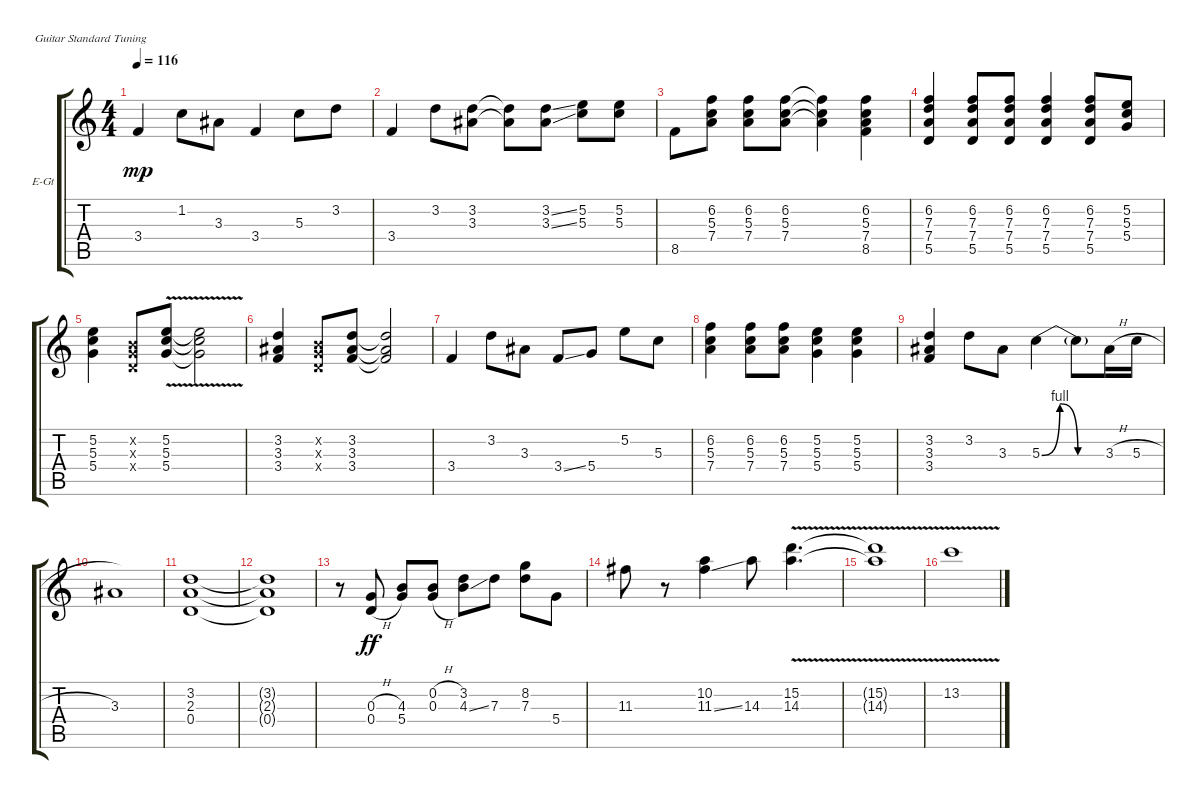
\bracketExtendMode groupsimilarinstruments
\firstSystemTrackNameOrientation horizontal
\otherSystemsTrackNameOrientation horizontal
\track ("Guitare solo" "E-Gt") {instrument distortionguitar}
\staff {score tabs}
\tuning (E4 B3 G3 D3 A2 E2)
\ts (4 4)
\tempo 116
\clef g2
\ks c
3.4.4{dy mp} 1.2.8 3.3.8 3.4.4 5.3.8 3.2.8 |
3.4.4 3.2.8 (3.2 3.3).8 (3.2{t} 3.3{t}).8 (3.2{ss} 3.3{ss}).8 (5.2 5.3).8 (5.2 5.3).8 |
8.5.8 (6.2 5.3 7.4).8 (6.2 5.3 7.4).8 (6.2 5.3 7.4).8 (6.2{t} 5.3{t} 7.4{t}).4 (6.2 5.3 7.4 8.5).4 |
(6.2 7.3 7.4 5.5).4 (6.2 7.3 7.4 5.5).8 (6.2 7.3 7.4 5.5).8 (6.2 7.3 7.4 5.5).4 (6.2 7.3 7.4 5.5).8 (5.2 5.3 5.4).8 |
(5.2 5.3 5.4).4 (0.2{x} 0.3{x} 0.4{x}).8 (5.2{v} 5.3{v} 5.4{v}).8 (5.2{v t} 5.3{v t} 5.4{v t}).2 |
(3.2 3.3 3.4).4 (0.2{x} 0.3{x} 0.4{x}).8 (3.2 3.3 3.4).8 (3.2{t} 3.3{t} 3.4{t}).2 |
3.4.4 3.2.8 3.3.8 3.4{ss}.8 5.4.8 5.2.8 5.3.8 |
(6.2 5.3 7.4).4 (6.2 5.3 7.4).8 (6.2 5.3 7.4).8 (5.2 5.3 5.4).4 (5.2 5.3 5.4).4 |
(3.2 3.3 3.4).4 3.2.8 3.3.8 5.3{be (bendrelease 0 0 30 4 30 4 60 0)}.4 5.3{be (hold 0 0 60 0) t}.8 3.3{h}.16 5.3{h}.16 |
3.3.1 |
(3.2 2.3 0.4).1 |
(3.2{t} 2.3{t} 0.4{t}).1 |
r.8 (0.3{h} 0.4{h}).8{dy ff} (4.3 5.4).8 (0.2{h} 0.3{h}).8 (3.2 4.3{ss}).8 7.3.8 (8.2 7.3).8 5.4.8 |
11.3.8 r.8 (10.2 11.3{ss}).4 14.3.8 (15.2{v} 14.3{v}).4{d} |
(15.2{v t} 14.3{v t}).1 |
13.2{v h}.1
